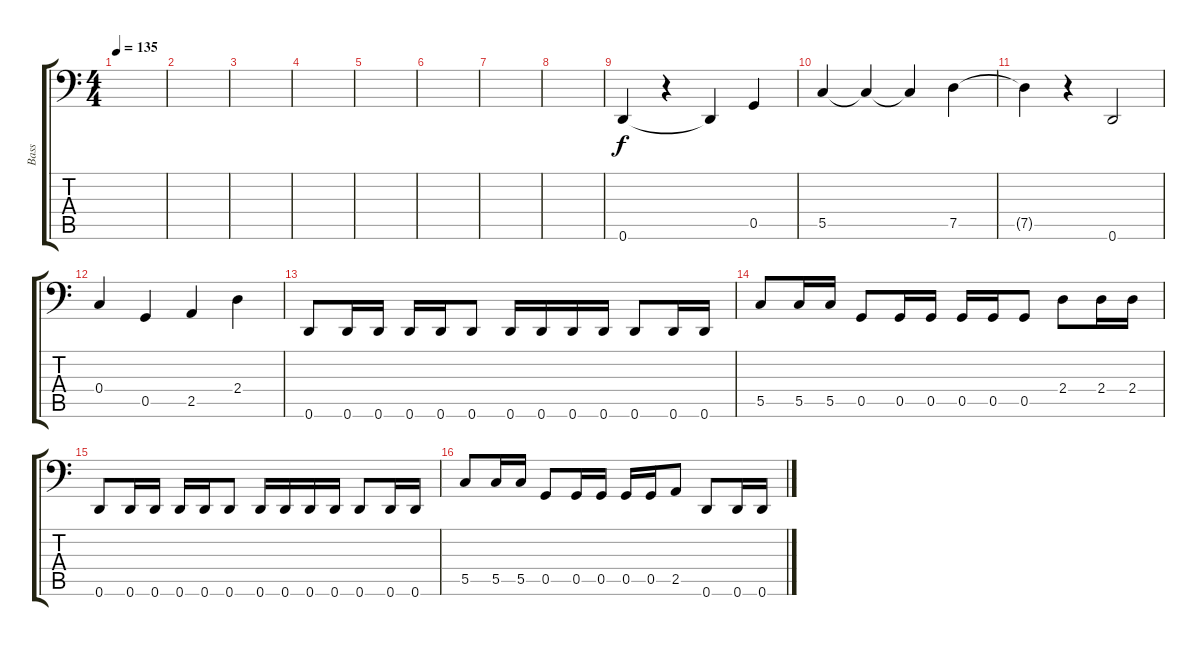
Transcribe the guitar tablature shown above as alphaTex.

\track ("Bass" "Bass") {instrument electricbasspick}
\staff {score tabs}
\tuning (D3 A2 F2 C2 G1 D1) {hide}
\ts (4 4)
\tempo 135
\clef f4
\ks c
|
|
|
|
|
|
|
|
0.6.4 r.4 0.6{t}.4 0.5.4 |
5.5.4 5.5{t}.4 5.5{t}.4 7.5.4 |
7.5{t}.4 r.4 0.6.2 |
0.4.4 0.5.4 2.5.4 2.4.4 |
0.6.8 0.6.16 0.6.16 0.6.16 0.6.16 0.6.8 0.6.16 0.6.16 0.6.16 0.6.16 0.6.8 0.6.16 0.6.16 |
5.5.8 5.5.16 5.5.16 0.5.8 0.5.16 0.5.16 0.5.16 0.5.16 0.5.8 2.4.8 2.4.16 2.4.16 |
0.6.8 0.6.16 0.6.16 0.6.16 0.6.16 0.6.8 0.6.16 0.6.16 0.6.16 0.6.16 0.6.8 0.6.16 0.6.16 |
5.5.8 5.5.16 5.5.16 0.5.8 0.5.16 0.5.16 0.5.16 0.5.16 2.5.8 0.6.8 0.6.16 0.6.16
